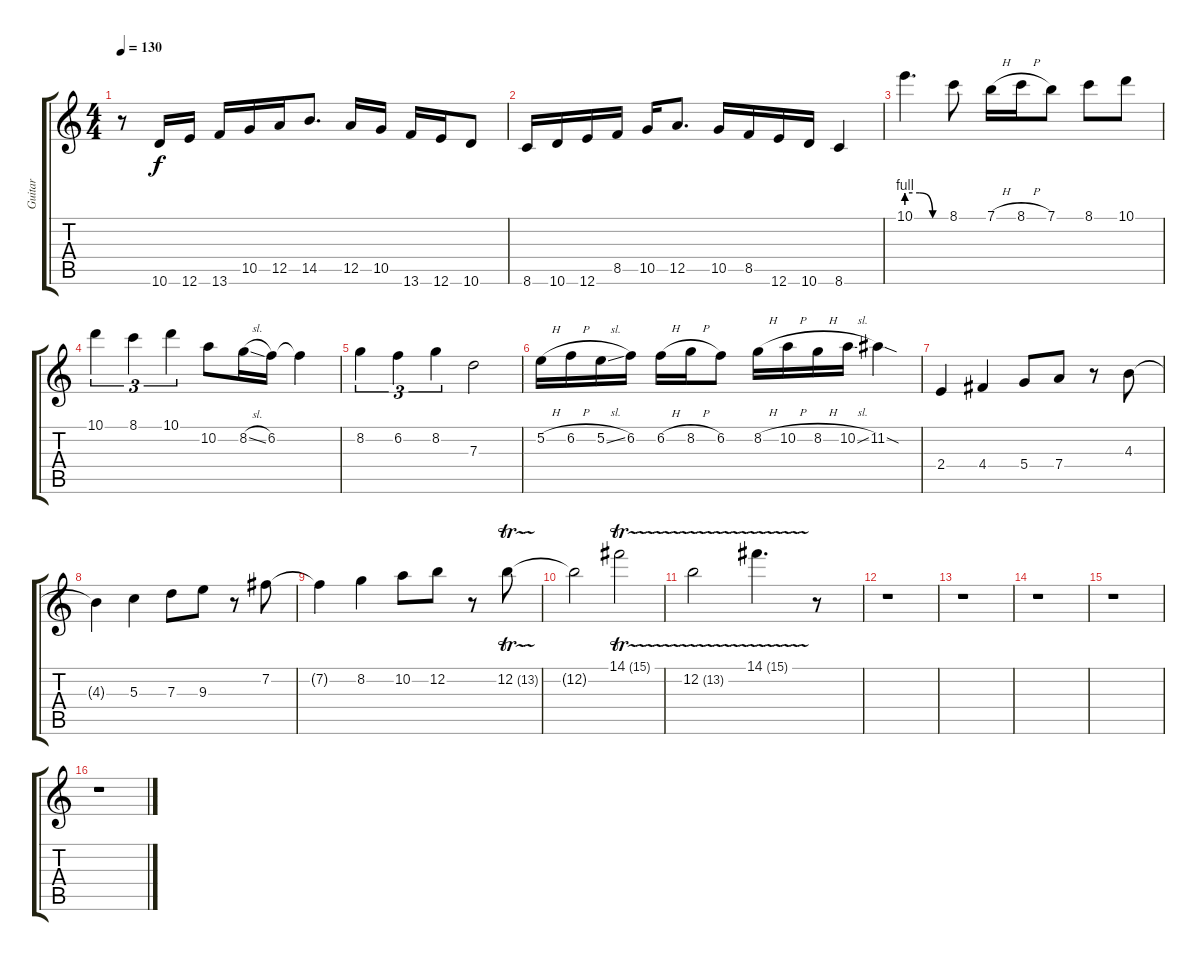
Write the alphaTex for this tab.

\track ("Guitar" "Guitar") {instrument overdrivenguitar}
\staff {score tabs}
\tuning (E4 B3 G3 D3 A2 E2) {hide}
\ts (4 4)
\tempo 130
\clef g2
\ks c
r.8{dy f} 10.6.16 12.6.16 13.6.16 10.5.16 12.5.16 14.5.8{d} 12.5.16 10.5.16 13.6.16 12.6.16 10.6.8 |
8.6.16 10.6.16 12.6.16 8.5.16 10.5.16 12.5.8{d} 10.5.16 8.5.16 12.6.16 10.6.16 8.6.4 |
10.1{be (custom 0 4 20 4 40 0 60 0)}.4{d} 8.1.8 7.1{h}.16 8.1{h}.16 7.1.8 8.1.8 10.1.8 |
10.1.4{tu (3 2)} 8.1.4{tu (3 2)} 10.1.4{tu (3 2)} 10.2.8 8.2{sl}.16 6.2.16 6.2{t}.4 |
8.2.4{tu (3 2)} 6.2.4{tu (3 2)} 8.2.4{tu (3 2)} 7.3.2 |
5.2{h}.16 6.2{h}.16 5.2{sl}.16 6.2.16 6.2{h}.16 8.2{h}.16 6.2.8 8.2{h}.16 10.2{h}.16 8.2{h}.16 10.2{sl}.16 11.2{sod}.4 |
2.4.4 4.4.4 5.4.8 7.4.8 r.8 4.3.8 |
4.3{t}.4 5.3.4 7.3.8 9.3.8 r.8 7.2.8 |
7.2{t}.4 8.2.4 10.2.8 12.2.8 r.8 12.2{tr (13 16)}.8 |
12.2{t}.2 14.1{tr (15 16)}.2 |
12.2{tr (13 16)}.2 14.1{tr (15 16)}.4{d} r.8 |
r.1 |
r.1 |
r.1 |
r.1 |
r.1
